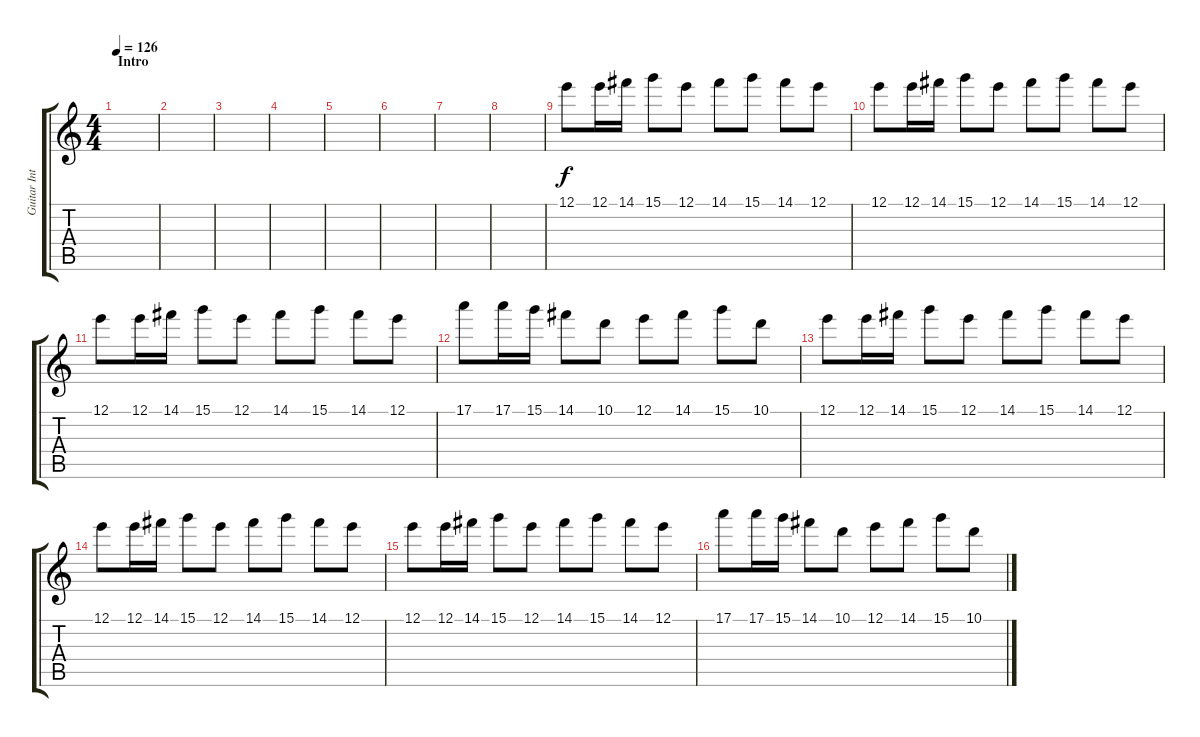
\track ("Guitar Intro" "Guitar Int") {instrument acousticguitarsteel}
\staff {score tabs}
\tuning (E4 B3 G3 D3 A2 E2) {hide}
\ts (4 4)
\section ("" "Intro")
\tempo 126
\clef g2
\ks c
|
|
|
|
|
|
|
|
12.1.8 12.1.16 14.1.16 15.1.8 12.1.8 14.1.8 15.1.8 14.1.8 12.1.8 |
12.1.8 12.1.16 14.1.16 15.1.8 12.1.8 14.1.8 15.1.8 14.1.8 12.1.8 |
12.1.8 12.1.16 14.1.16 15.1.8 12.1.8 14.1.8 15.1.8 14.1.8 12.1.8 |
17.1.8 17.1.16 15.1.16 14.1.8 10.1.8 12.1.8 14.1.8 15.1.8 10.1.8 |
12.1.8 12.1.16 14.1.16 15.1.8 12.1.8 14.1.8 15.1.8 14.1.8 12.1.8 |
12.1.8 12.1.16 14.1.16 15.1.8 12.1.8 14.1.8 15.1.8 14.1.8 12.1.8 |
12.1.8 12.1.16 14.1.16 15.1.8 12.1.8 14.1.8 15.1.8 14.1.8 12.1.8 |
17.1.8 17.1.16 15.1.16 14.1.8 10.1.8 12.1.8 14.1.8 15.1.8 10.1.8
